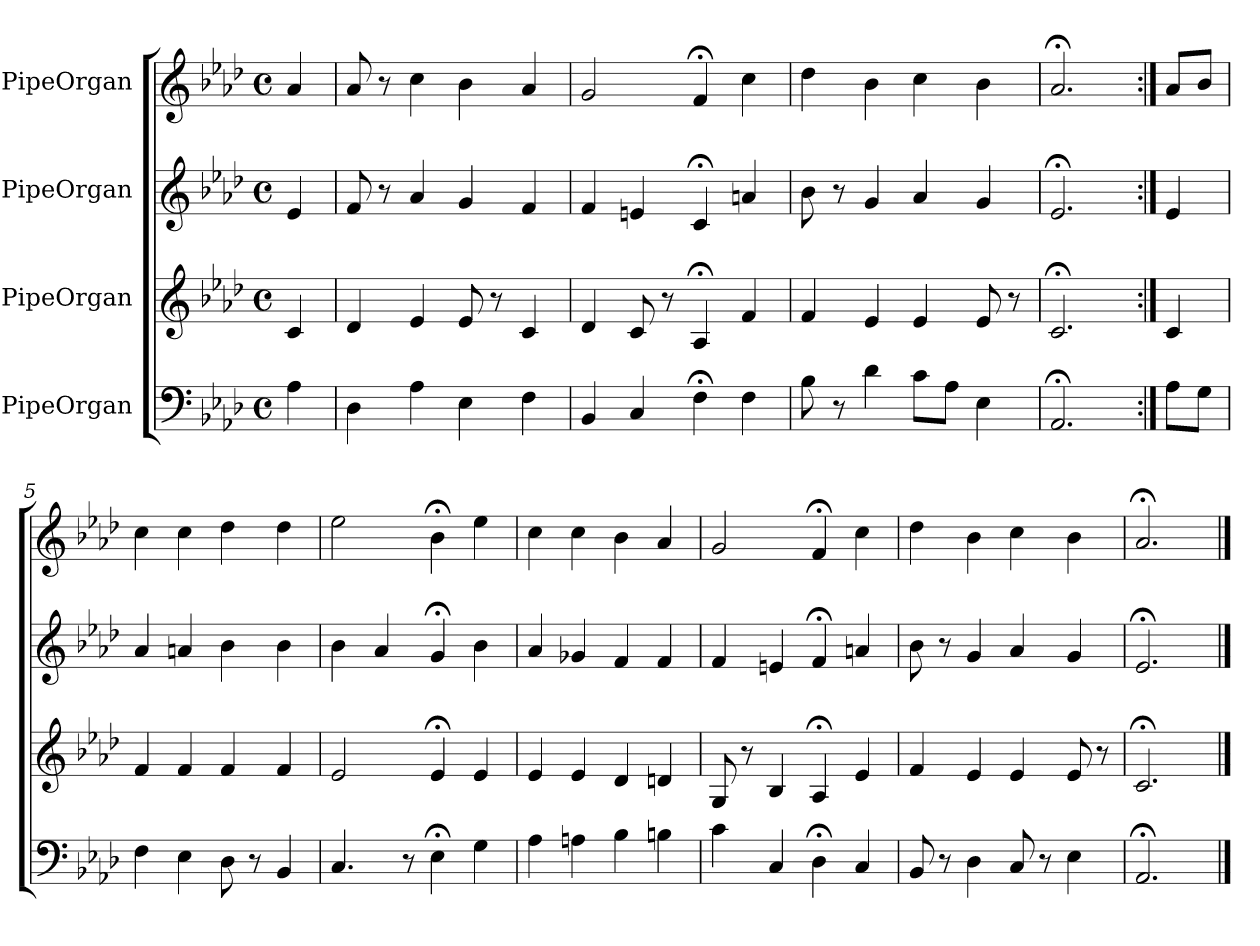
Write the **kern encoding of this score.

**kern	**kern	**kern	**kern
*part4	*part3	*part2	*part1
*staff4	*staff3	*staff2	*staff1
*I"PipeOrgan	*I"PipeOrgan	*I"PipeOrgan	*I"PipeOrgan
*k[b-e-a-d-]	*k[b-e-a-d-]	*k[b-e-a-d-]	*k[b-e-a-d-]
*A-:	*A-:	*A-:	*A-:
*M4/4	*M4/4	*M4/4	*M4/4
*met(c)	*met(c)	*met(c)	*met(c)
*MM60	*MM60	*MM60	*MM60
=	=	=	=
4A-	4c	4e-	4a-
=1	=1	=1	=1
4D-	4d-	8f	8a-
.	.	8r	8r
4A-	4e-	4a-	4cc
4E-	8e-	4g	4b-
.	8r	.	.
4F	4c	4f	4a-
=2	=2	=2	=2
4BB-	4d-	4f	2g
4C	8c	4en	.
.	8r	.	.
4F;<	4A-;<	4c;<	4f;<
4F	4f	4an	4cc
=3	=3	=3	=3
8B-	4f	8b-	4dd-
8r	.	8r	.
4d-	4e-	4g	4b-
8cL	4e-	4a-	4cc
8A-J	.	.	.
4E-	8e-	4g	4b-
.	8r	.	.
=4	=4	=4	=4
2.AA-;<	2.c;<	2.e-;<	2.a-;<
=:|!	=:|!	=:|!	=:|!
8A-L	4c	4e-	8a-L
8GJ	.	.	8b-J
=5	=5	=5	=5
4F	4f	4a-	4cc
4E-	4f	4an	4cc
8D-	4f	4b-	4dd-
8r	.	.	.
4BB-	4f	4b-	4dd-
=6	=6	=6	=6
4.C	2e-	4b-	2ee-
.	.	4a-	.
8r	.	.	.
4E-;<	4e-;<	4g;<	4b-;<
4G	4e-	4b-	4ee-
=7	=7	=7	=7
4A-	4e-	4a-	4cc
4An	4e-	4g-X	4cc
4B-	4d-	4f	4b-
4Bn	4dn	4f	4a-
=8	=8	=8	=8
4c	8G	4f	2g
.	8r	.	.
4C	4B-	4en	.
4D-;<	4A-;<	4f;<	4f;<
4C	4e-	4an	4cc
=9	=9	=9	=9
8BB-	4f	8b-	4dd-
8r	.	8r	.
4D-	4e-	4g	4b-
8C	4e-	4a-	4cc
8r	.	.	.
4E-	8e-	4g	4b-
.	8r	.	.
=10	=10	=10	=10
2.AA-;<	2.c;<	2.e-;<	2.a-;<
==	==	==	==
*-	*-	*-	*-
